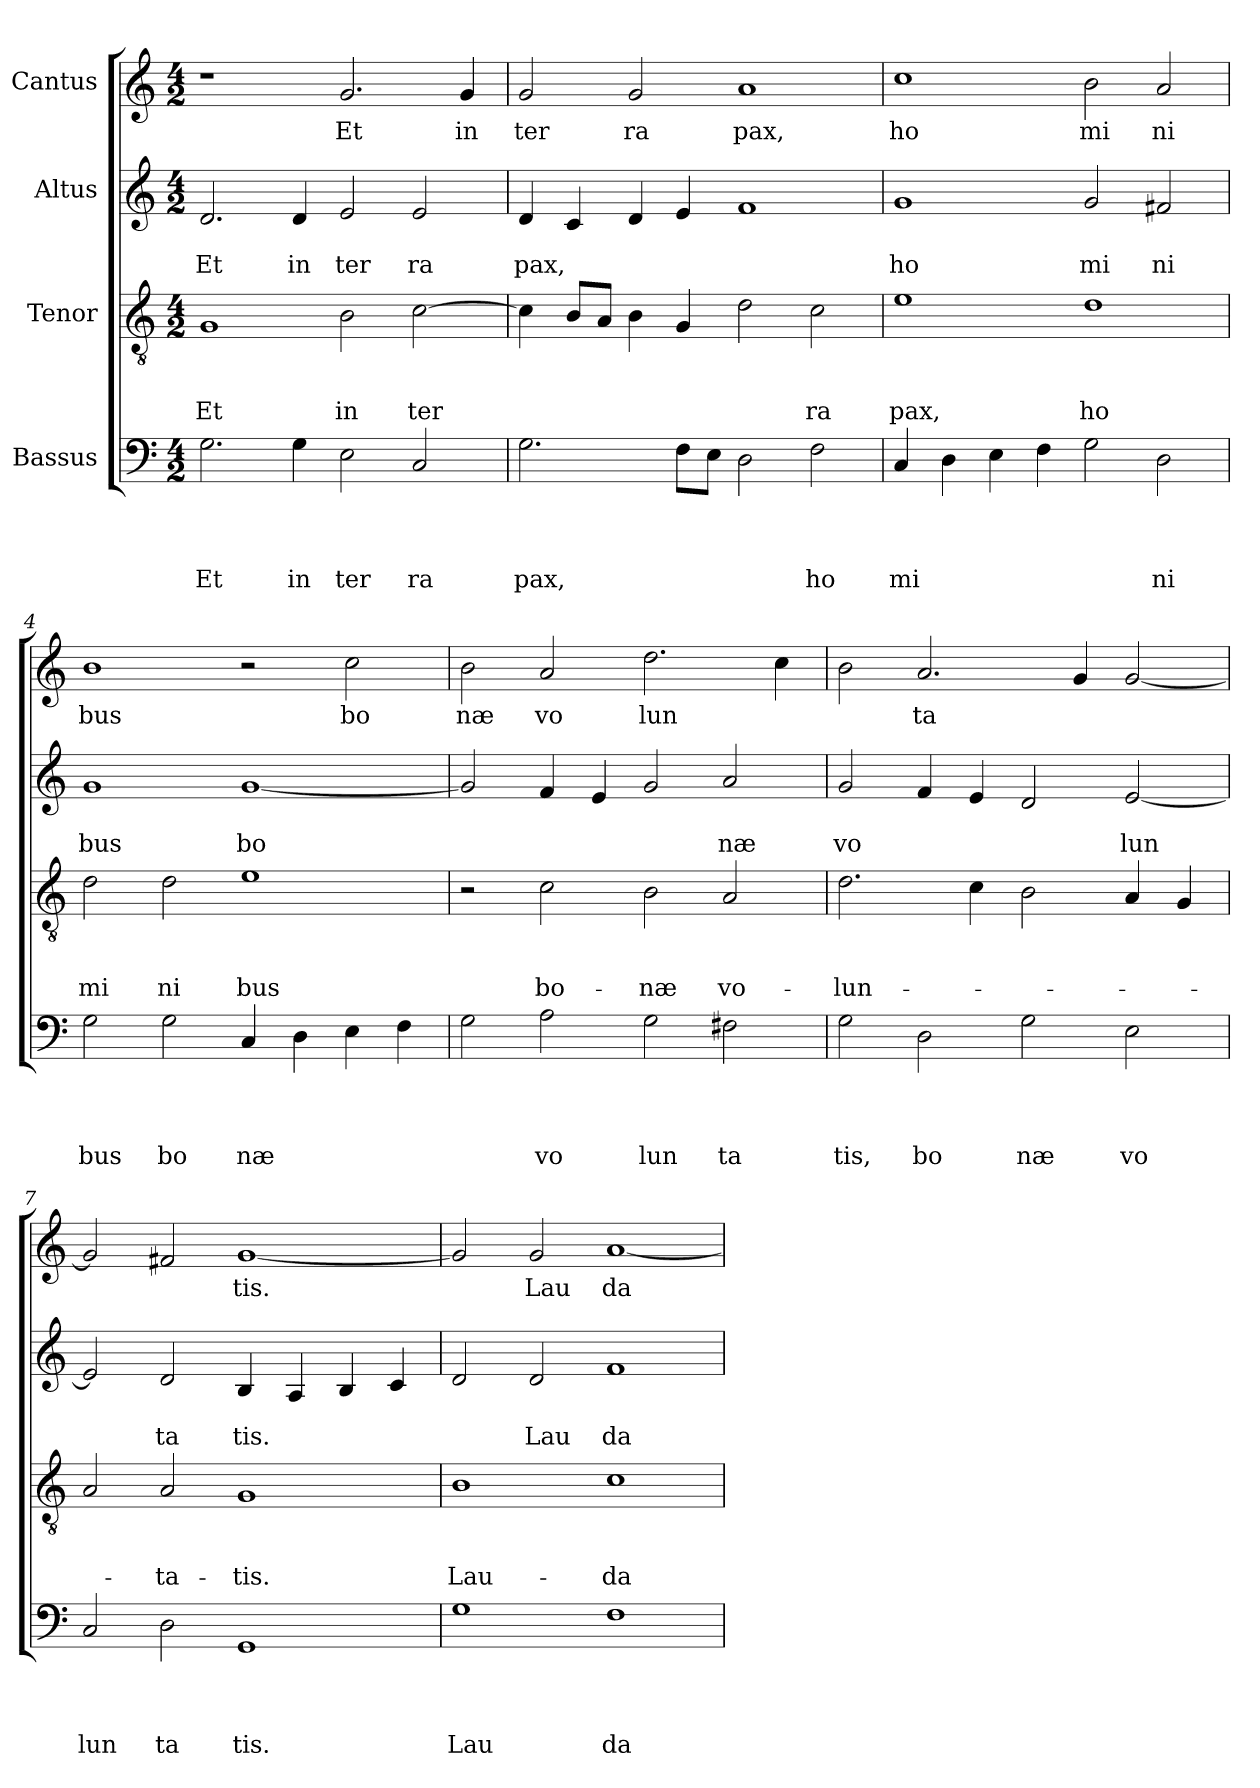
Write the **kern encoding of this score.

**kern	**text	**text	**text	**text	**kern	**text	**text	**text	**kern	**text	**text	**kern	**text
*part4	*part4	*part4	*part4	*part4	*part3	*part3	*part3	*part3	*part2	*part2	*part2	*part1	*part1
*staff4	*staff4	*staff4	*staff4	*staff4	*staff3	*staff3	*staff3	*staff3	*staff2	*staff2	*staff2	*staff1	*staff1
*I"Bassus	*	*	*	*	*I"Tenor	*	*	*	*I"Altus	*	*	*I"Cantus	*
*clefF4	*	*	*	*	*clefGv2	*	*	*	*clefG2	*	*	*clefG2	*
*k[]	*	*	*	*	*k[]	*	*	*	*k[]	*	*	*k[]	*
*C:	*	*	*	*	*C:	*	*	*	*C:	*	*	*C:	*
*M4/2	*	*	*	*	*M4/2	*	*	*	*M4/2	*	*	*M4/2	*
=1	=1	=1	=1	=1	=1	=1	=1	=1	=1	=1	=1	=1	=1
!	!	!	!	!LO:LY:b	!	!	!	!LO:LY:b	!	!	!LO:LY:b	!	!
2.G\	.	.	.	Et	1G	.	.	Et	2.d/	.	Et	1r	.
!	!	!	!	!LO:LY:b	!	!	!	!	!	!	!LO:LY:b	!	!
4G\	.	.	.	in	.	.	.	.	4d/	.	in	.	.
!	!	!	!	!LO:LY:b	!	!	!	!LO:LY:b	!	!	!LO:LY:b	!	!LO:LY:b
2E\	.	.	.	ter	2B\	.	.	in	2e/	.	ter	2.g/	Et
!	!	!	!	!LO:LY:b	!	!	!	!LO:LY:b	!	!	!LO:LY:b	!	!
2C/	.	.	.	ra	[>2c\	.	.	ter	2e/	.	ra	.	.
!	!	!	!	!	!	!	!	!	!	!	!	!	!LO:LY:b
.	.	.	.	.	.	.	.	.	.	.	.	4g/	in
=2	=2	=2	=2	=2	=2	=2	=2	=2	=2	=2	=2	=2	=2
!	!	!	!	!LO:LY:b	!	!	!	!	!	!	!LO:LY:b	!	!LO:LY:b
2.G\	.	.	.	pax,	4c\]	.	.	.	4d/	.	pax,	2g/	ter
.	.	.	.	.	8B/L	.	.	.	4c/	.	.	.	.
.	.	.	.	.	8A/J	.	.	.	.	.	.	.	.
!	!	!	!	!	!	!	!	!	!	!	!	!	!LO:LY:b
.	.	.	.	.	4B\	.	.	.	4d/	.	.	2g/	ra
8F\L	.	.	.	.	4G/	.	.	.	4e/	.	.	.	.
8E\J	.	.	.	.	.	.	.	.	.	.	.	.	.
!	!	!	!	!	!	!	!	!	!	!	!	!	!LO:LY:b
2D\	.	.	.	.	2d\	.	.	.	1f	.	.	1a	pax,
!	!	!	!	!LO:LY:b	!	!	!	!LO:LY:b	!	!	!	!	!
2F\	.	.	.	ho	2c\	.	.	ra	.	.	.	.	.
=3	=3	=3	=3	=3	=3	=3	=3	=3	=3	=3	=3	=3	=3
!	!	!	!	!LO:LY:b	!	!	!	!LO:LY:b	!	!	!LO:LY:b	!	!LO:LY:b
4C/	.	.	.	mi	1e	.	.	pax,	1g	.	ho	1cc	ho
4D\	.	.	.	.	.	.	.	.	.	.	.	.	.
4E\	.	.	.	.	.	.	.	.	.	.	.	.	.
4F\	.	.	.	.	.	.	.	.	.	.	.	.	.
!	!	!	!	!	!	!	!	!LO:LY:b	!	!	!LO:LY:b	!	!LO:LY:b
2G\	.	.	.	.	1d	.	.	ho	2g/	.	mi	2b\	mi
!	!	!	!	!LO:LY:b	!	!	!	!	!	!	!LO:LY:b	!	!LO:LY:b
2D\	.	.	.	ni	.	.	.	.	2f#X/	.	ni	2a/	ni
=4	=4	=4	=4	=4	=4	=4	=4	=4	=4	=4	=4	=4	=4
!	!	!	!	!LO:LY:b	!	!	!	!LO:LY:b	!	!	!LO:LY:b	!	!LO:LY:b
2G\	.	.	.	bus	2d\	.	.	mi	1g	.	bus	1b	bus
!	!	!	!	!LO:LY:b	!	!	!	!LO:LY:b	!	!	!	!	!
2G\	.	.	.	bo	2d\	.	.	ni	.	.	.	.	.
!	!	!	!	!LO:LY:b	!	!	!	!LO:LY:b	!	!	!LO:LY:b	!	!
4C/	.	.	.	næ	1e	.	.	bus	[<1g	.	bo	2r	.
4D\	.	.	.	.	.	.	.	.	.	.	.	.	.
!	!	!	!	!	!	!	!	!	!	!	!	!	!LO:LY:b
4E\	.	.	.	.	.	.	.	.	.	.	.	2cc\	bo
4F\	.	.	.	.	.	.	.	.	.	.	.	.	.
!!LO:LB:g=z
=5	=5	=5	=5	=5	=5	=5	=5	=5	=5	=5	=5	=5	=5
!	!	!	!	!	!	!	!	!	!	!	!	!	!LO:LY:b
2G\	.	.	.	.	2r	.	.	.	2g/]	.	.	2b\	næ
!	!	!	!	!LO:LY:b	!	!	!	!LO:LY:b	!	!	!	!	!LO:LY:b
2A\	.	.	.	vo	2c\	.	.	bo-	4f/	.	.	2a/	vo
.	.	.	.	.	.	.	.	.	4e/	.	.	.	.
!	!	!	!	!LO:LY:b	!	!	!	!LO:LY:b	!	!	!	!	!LO:LY:b
2G\	.	.	.	lun	2B\	.	.	-næ	2g/	.	.	2.dd\	lun
!	!	!	!	!LO:LY:b	!	!	!	!LO:LY:b	!	!	!LO:LY:b	!	!
2F#X\	.	.	.	ta	2A/	.	.	vo-	2a/	.	næ	.	.
.	.	.	.	.	.	.	.	.	.	.	.	4cc\	.
=6	=6	=6	=6	=6	=6	=6	=6	=6	=6	=6	=6	=6	=6
!	!	!	!	!LO:LY:b	!	!	!	!LO:LY:b	!	!	!LO:LY:b	!	!
2G\	.	.	.	tis,	2.d\	.	.	-lun-	2g/	.	vo	2b\	.
!	!	!	!	!LO:LY:b	!	!	!	!	!	!	!	!	!LO:LY:b
2D\	.	.	.	bo	.	.	.	.	4f/	.	.	2.a/	ta
.	.	.	.	.	4c\	.	.	.	4e/	.	.	.	.
!	!	!	!	!LO:LY:b	!	!	!	!	!	!	!	!	!
2G\	.	.	.	næ	2B\	.	.	.	2d/	.	.	.	.
.	.	.	.	.	.	.	.	.	.	.	.	4g/	.
!	!	!	!	!LO:LY:b	!	!	!	!	!	!	!LO:LY:b	!	!
2E\	.	.	.	vo	4A/	.	.	.	[<2e/	.	lun	[<2g/	.
.	.	.	.	.	4G/	.	.	.	.	.	.	.	.
=7	=7	=7	=7	=7	=7	=7	=7	=7	=7	=7	=7	=7	=7
!	!	!	!	!LO:LY:b	!	!	!	!	!	!	!	!	!
2C/	.	.	.	lun	2A/	.	.	.	2e/]	.	.	2g/]	.
!	!	!	!	!LO:LY:b	!	!	!	!LO:LY:b	!	!	!LO:LY:b	!	!
2D\	.	.	.	ta	2A/	.	.	-ta-	2d/	.	ta	2f#/	.
!	!	!	!	!LO:LY:b	!	!	!	!LO:LY:b	!	!	!LO:LY:b	!	!LO:LY:b
1GG	.	.	.	tis.	1G	.	.	-tis.	4B/	.	tis.	[<1g	tis.
.	.	.	.	.	.	.	.	.	4A/	.	.	.	.
.	.	.	.	.	.	.	.	.	4B/	.	.	.	.
.	.	.	.	.	.	.	.	.	4c/	.	.	.	.
=8	=8	=8	=8	=8	=8	=8	=8	=8	=8	=8	=8	=8	=8
!	!	!	!	!LO:LY:b	!	!	!	!LO:LY:b	!	!	!	!	!
1G	.	.	.	Lau	1B	.	.	Lau-	2d/	.	.	2g/]	.
!	!	!	!	!	!	!	!	!	!	!	!LO:LY:b	!	!LO:LY:b
.	.	.	.	.	.	.	.	.	2d/	.	Lau	2g/	Lau
!	!	!	!	!LO:LY:b	!	!	!	!LO:LY:b	!	!	!LO:LY:b	!	!LO:LY:b
1F	.	.	.	da	1c	.	.	-da-	1f	.	da	[<1a	da
=	=	=	=	=	=	=	=	=	=	=	=	=	=
*-	*-	*-	*-	*-	*-	*-	*-	*-	*-	*-	*-	*-	*-
